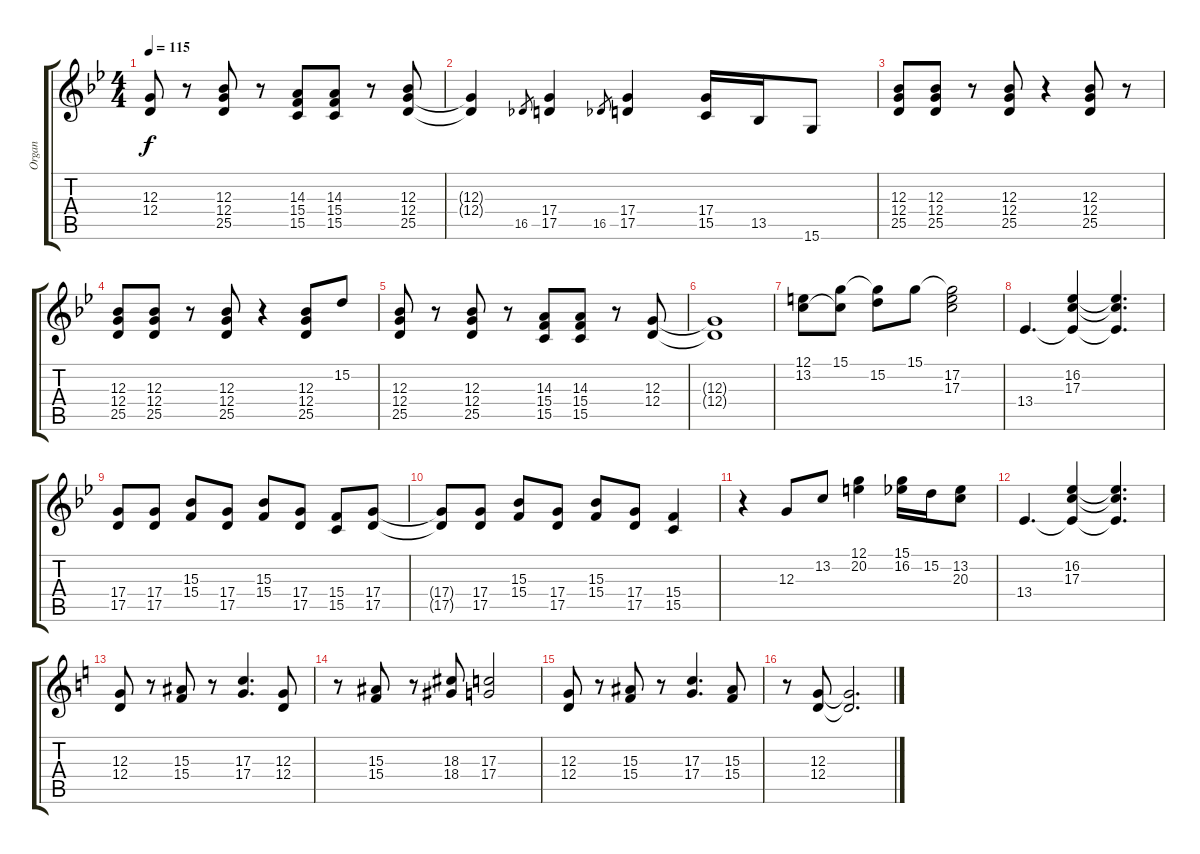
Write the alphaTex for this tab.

\track ("Organ" "Organ") {instrument drawbarorgan}
\staff {score tabs}
\tuning (E4 B3 G3 D3 A2 E2) {hide}
\ts (4 4)
\tempo 115
\clef g2
\ks bb
(12.3 12.4).8{dy f} r.8 (12.3 12.4 25.5).8 r.8 (14.3 15.4 15.5).8 (14.3 15.4 15.5).8 r.8 (12.3 12.4 25.5).8 |
(12.3{t} 12.4{t}).4 16.5.8{gr} (17.4 17.5).4 16.5.8{gr} (17.4 17.5).4 (17.4 15.5).16 13.5.16 15.6.8 |
(12.3 12.4 25.5).8 (12.3 12.4 25.5).8 r.8 (12.3 12.4 25.5).8 r.4 (12.3 12.4 25.5).8 r.8 |
(12.3 12.4 25.5).8 (12.3 12.4 25.5).8 r.8 (12.3 12.4 25.5).8 r.4 (12.3 12.4 25.5).8 15.2.8 |
(12.3 12.4 25.5).8 r.8 (12.3 12.4 25.5).8 r.8 (14.3 15.4 15.5).8 (14.3 15.4 15.5).8 r.8 (12.3 12.4).8 |
(12.3{t} 12.4{t}).1 |
(12.1 13.2).8 (15.1 13.2{t}).8 (15.1{t} 15.2).8 15.1.8 (15.1{t} 17.2 17.3).2 |
13.4.4{d} (16.2 17.3 13.4{t}).4 (16.2{t} 17.3{t} 13.4{t}).4{d} |
(17.4 17.5).8 (17.4 17.5).8 (15.3 15.4).8 (17.4 17.5).8 (15.3 15.4).8 (17.4 17.5).8 (15.4 15.5).8 (17.4 17.5).8 |
(17.4{t} 17.5{t}).8 (17.4 17.5).8 (15.3 15.4).8 (17.4 17.5).8 (15.3 15.4).8 (17.4 17.5).8 (15.4 15.5).4 |
r.4 12.3.8 13.2.8 (12.1 20.2).4 (15.1 16.2).16 15.2.16 (13.2 20.3).8 |
13.4.4{d} (16.2 17.3 13.4{t}).4 (16.2{t} 17.3{t} 13.4{t}).4{d} |
\ks c
(12.3 12.4).8 r.8 (15.3 15.4).8 r.8 (17.3 17.4).4{d} (12.3 12.4).8 |
r.8 (15.3 15.4).8 r.8 (18.3 18.4).8 (17.3 17.4).2 |
(12.3 12.4).8 r.8 (15.3 15.4).8 r.8 (17.3 17.4).4{d} (15.3 15.4).8 |
r.8 (12.3 12.4).8 (12.3{t} 12.4{t}).2{d}
